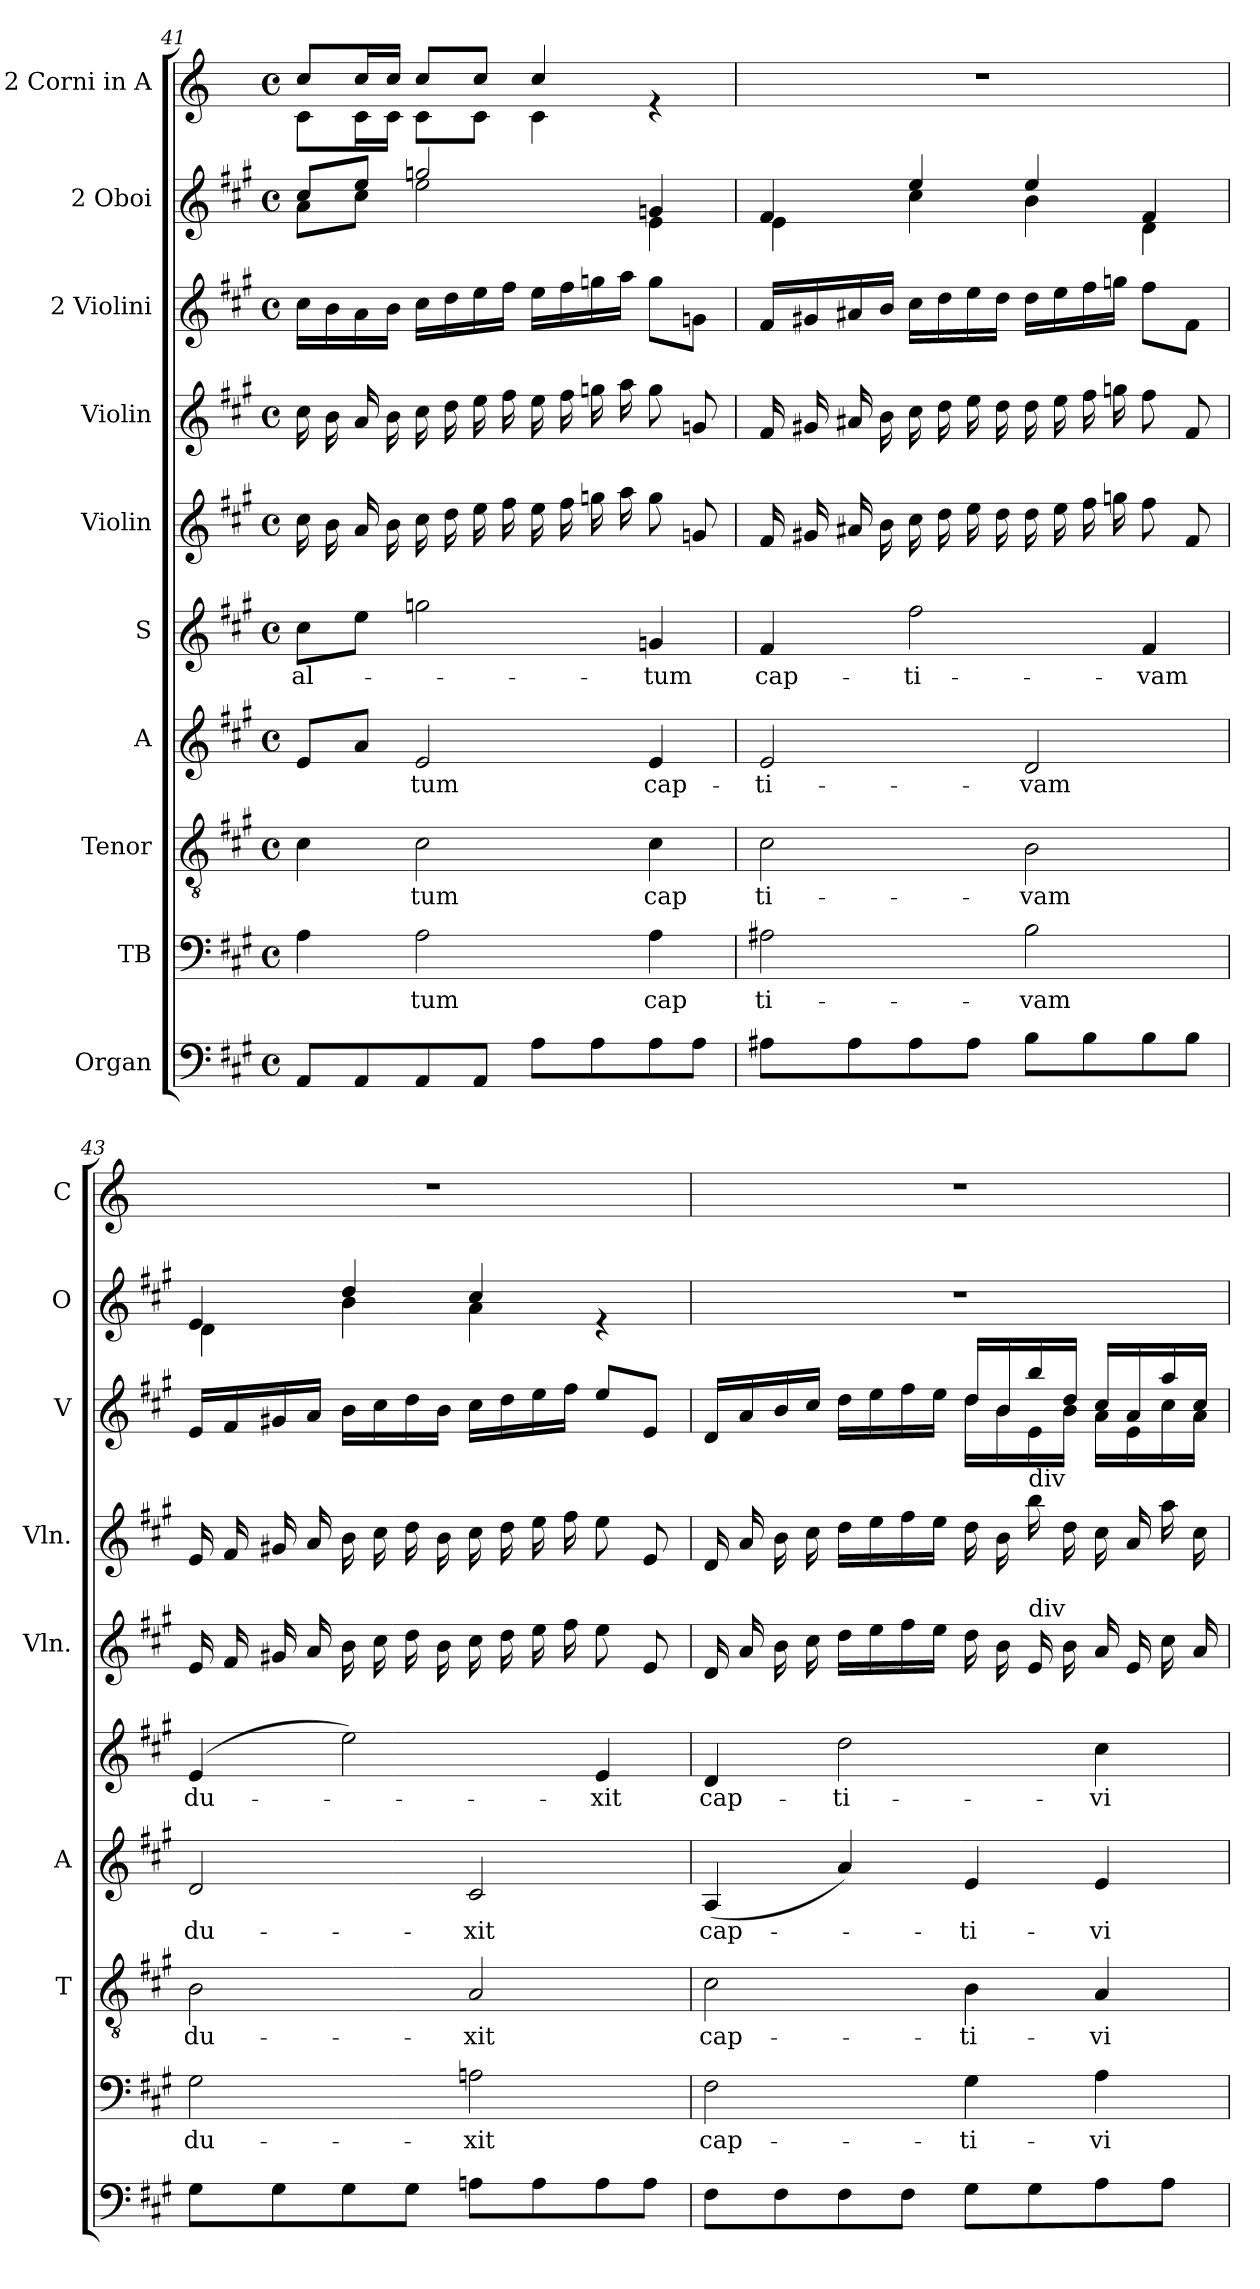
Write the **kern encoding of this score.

**kern	**kern	**text	**kern	**text	**kern	**text	**kern	**text	**kern	**kern	**kern	**kern	**kern
*part10	*part9	*part9	*part8	*part8	*part7	*part7	*part6	*part6	*part5	*part4	*part3	*part2	*part1
*staff10	*staff9	*staff9	*staff8	*staff8	*staff7	*staff7	*staff6	*staff6	*staff5	*staff4	*staff3	*staff2	*staff1
*I"Organ	*I"TB	*	*I"Tenor	*	*I"A	*	*I"S	*	*I"Violin	*I"Violin	*I"2 Violini	*I"2 Oboi	*I"2 Corni in A
*	*	*	*I'T	*	*I'A	*	*	*	*I'Vln.	*I'Vln.	*I'V	*I'O	*I'C
*clefF4	*clefF4	*	*clefGv2	*	*clefG2	*	*clefG2	*	*clefG2	*clefG2	*clefG2	*clefG2	*clefG2
*	*	*	*	*	*	*	*	*	*	*	*	*	*ITrd2c3
*k[f#c#g#]	*k[f#c#g#]	*	*k[f#c#g#]	*	*k[f#c#g#]	*	*k[f#c#g#]	*	*k[f#c#g#]	*k[f#c#g#]	*k[f#c#g#]	*k[f#c#g#]	*k[f#c#g#]
*M4/4	*M4/4	*	*M4/4	*	*M4/4	*	*M4/4	*	*M4/4	*M4/4	*M4/4	*M4/4	*M4/4
*met(c)	*met(c)	*	*met(c)	*	*met(c)	*	*met(c)	*	*met(c)	*met(c)	*met(c)	*met(c)	*met(c)
=41	=41	=41	=41	=41	=41	=41	=41	=41	=41	=41	=41	=41	=41
!	!	!	!	!	!	!	!	!LO:LY:b	!	!	!	!	!
*	*	*	*	*	*	*	*	*	*	*	*	*^	*^
8AA/L	4A\	.	4c#\	.	8e/L	.	8cc#\L	al-	16cc#\	16cc#\	16cc#\LL	8cc#/L	8a\L	8a/L	8A\L
.	.	.	.	.	.	.	.	.	16b\	16b\	16b\	.	.	.	.
8AA/	.	.	.	.	8a/J	.	8ee\J	.	16a/	16a/	16a\	8ee/J	8cc#\J	16a/L	16A\L
.	.	.	.	.	.	.	.	.	16b\	16b\	16b\JJ	.	.	16a/JJ	16A\JJ
!	!	!LO:LY:b	!	!LO:LY:b	!	!LO:LY:b	!	!	!	!	!	!	!	!	!
8AA/	2A\	-tum	2c#\	-tum	2e/	-tum	2ggn\	.	16cc#\	16cc#\	16cc#\LL	2ggn/	2ee\	8a/L	8A\L
.	.	.	.	.	.	.	.	.	16dd\	16dd\	16dd\	.	.	.	.
8AA/J	.	.	.	.	.	.	.	.	16ee\	16ee\	16ee\	.	.	8a/J	8A\J
.	.	.	.	.	.	.	.	.	16ff#\	16ff#\	16ff#\JJ	.	.	.	.
8A\L	.	.	.	.	.	.	.	.	16ee\	16ee\	16ee\LL	.	.	4a/	4A\
.	.	.	.	.	.	.	.	.	16ff#\	16ff#\	16ff#\	.	.	.	.
8A\	.	.	.	.	.	.	.	.	16ggn\	16ggn\	16ggn\	.	.	.	.
.	.	.	.	.	.	.	.	.	16aa\	16aa\	16aa\JJ	.	.	.	.
!	!	!LO:LY:b	!	!LO:LY:b	!	!LO:LY:b	!	!LO:LY:b	!	!	!	!	!	!	!
8A\	4A\	cap	4c#\	cap	4e/	cap-	4gn/	-tum	8gg\	8gg\	8gg\L	4gn/	4e\	4re	4ryy
8A\J	.	.	.	.	.	.	.	.	8gn/	8gn/	8gn\J	.	.	.	.
*	*	*	*	*	*	*	*	*	*	*	*	*	*	*v	*v
!!LO:LB:g=z
=42	=42	=42	=42	=42	=42	=42	=42	=42	=42	=42	=42	=42	=42	=42
!	!	!LO:LY:b	!	!LO:LY:b	!	!LO:LY:b	!	!LO:LY:b	!	!	!	!	!	!
8A#X\L	2A#X\	ti-	2c#\	ti-	2e/	-ti-	4f#/	cap-	16f#/	16f#/	16f#/LL	4f#/	4e\	1r
.	.	.	.	.	.	.	.	.	16g#X/	16g#X/	16g#X/	.	.	.
8A#\	.	.	.	.	.	.	.	.	16a#X/	16a#X/	16a#X/	.	.	.
.	.	.	.	.	.	.	.	.	16b\	16b\	16b/JJ	.	.	.
!	!	!	!	!	!	!	!	!LO:LY:b	!	!	!	!	!	!
8A#\	.	.	.	.	.	.	2ff#\	-ti-	16cc#\	16cc#\	16cc#\LL	4ee/	4cc#\	.
.	.	.	.	.	.	.	.	.	16dd\	16dd\	16dd\	.	.	.
8A#\J	.	.	.	.	.	.	.	.	16ee\	16ee\	16ee\	.	.	.
.	.	.	.	.	.	.	.	.	16dd\	16dd\	16dd\JJ	.	.	.
!	!	!LO:LY:b	!	!LO:LY:b	!	!LO:LY:b	!	!	!	!	!	!	!	!
8B\L	2B\	-vam	2B\	-vam	2d/	-vam	.	.	16dd\	16dd\	16dd\LL	4ee/	4b\	.
.	.	.	.	.	.	.	.	.	16ee\	16ee\	16ee\	.	.	.
8B\	.	.	.	.	.	.	.	.	16ff#\	16ff#\	16ff#\	.	.	.
.	.	.	.	.	.	.	.	.	16ggn\	16ggn\	16ggn\JJ	.	.	.
!	!	!	!	!	!	!	!	!LO:LY:b	!	!	!	!	!	!
8B\	.	.	.	.	.	.	4f#/	-vam	8ff#\	8ff#\	8ff#\L	4f#/	4d\	.
8B\J	.	.	.	.	.	.	.	.	8f#/	8f#/	8f#\J	.	.	.
=43	=43	=43	=43	=43	=43	=43	=43	=43	=43	=43	=43	=43	=43	=43
!	!	!LO:LY:b	!	!LO:LY:b	!	!LO:LY:b	!	!LO:LY:b	!	!	!	!	!	!
8G#\L	2G#\	du-	2B\	du-	2d/	du-	(4e/	du-	16e/	16e/	16e/LL	4e/	4d\	1r
.	.	.	.	.	.	.	.	.	16f#/	16f#/	16f#/	.	.	.
8G#\	.	.	.	.	.	.	.	.	16g#X/	16g#X/	16g#X/	.	.	.
.	.	.	.	.	.	.	.	.	16a/	16a/	16a/JJ	.	.	.
8G#\	.	.	.	.	.	.	2ee\)	.	16b\	16b\	16b\LL	4dd/	4b\	.
.	.	.	.	.	.	.	.	.	16cc#\	16cc#\	16cc#\	.	.	.
8G#\J	.	.	.	.	.	.	.	.	16dd\	16dd\	16dd\	.	.	.
.	.	.	.	.	.	.	.	.	16b\	16b\	16b\JJ	.	.	.
!	!	!LO:LY:b	!	!LO:LY:b	!	!LO:LY:b	!	!	!	!	!	!	!	!
8An\L	2An\	-xit	2A/	-xit	2c#/	-xit	.	.	16cc#\	16cc#\	16cc#\LL	4cc#/	4a\	.
.	.	.	.	.	.	.	.	.	16dd\	16dd\	16dd\	.	.	.
8A\	.	.	.	.	.	.	.	.	16ee\	16ee\	16ee\	.	.	.
.	.	.	.	.	.	.	.	.	16ff#\	16ff#\	16ff#\JJ	.	.	.
!	!	!	!	!	!	!	!	!LO:LY:b	!	!	!	!	!	!
8A\	.	.	.	.	.	.	4e/	-xit	8ee\	8ee\	8ee/L	4re	4ryy	.
8A\J	.	.	.	.	.	.	.	.	8e/	8e/	8e/J	.	.	.
*	*	*	*	*	*	*	*	*	*	*	*	*v	*v	*
=44	=44	=44	=44	=44	=44	=44	=44	=44	=44	=44	=44	=44	=44
!	!	!LO:LY:b	!	!LO:LY:b	!	!LO:LY:b	!	!LO:LY:b	!	!	!	!	!
*	*	*	*	*	*	*	*	*	*	*	*^	*	*
8F#\L	2F#\	cap-	2c#\	cap-	(4A/	cap-	4d/	cap-	16d/	16d/	16d/LL	2ryy	1r	1r
.	.	.	.	.	.	.	.	.	16a/	16a/	16a/	.	.	.
8F#\	.	.	.	.	.	.	.	.	16b\	16b\	16b/	.	.	.
.	.	.	.	.	.	.	.	.	16cc#\	16cc#\	16cc#/JJ	.	.	.
!	!	!	!	!	!	!	!	!LO:LY:b	!	!	!	!	!	!
8F#\	.	.	.	.	4a/)	.	2dd\	-ti-	16dd\LL	16dd\LL	16dd\LL	.	.	.
.	.	.	.	.	.	.	.	.	16ee\	16ee\	16ee\	.	.	.
8F#\J	.	.	.	.	.	.	.	.	16ff#\	16ff#\	16ff#\	.	.	.
.	.	.	.	.	.	.	.	.	16ee\JJ	16ee\JJ	16ee\JJ	.	.	.
!	!	!LO:LY:b	!	!LO:LY:b	!	!LO:LY:b	!	!	!	!	!	!	!	!
8G#\L	4G#\	-ti-	4B\	-ti-	4e/	-ti-	.	.	16dd\	16dd\	16dd/LL	16dd\LL	.	.
.	.	.	.	.	.	.	.	.	16b\	16b\	16b/	16b\	.	.
!	!	!	!	!	!	!	!	!	!	!LO:TX:a:t=div	!	!	!	!
!	!	!	!	!	!	!	!	!	!LO:TX:a:t=div	!	!	!	!	!
8G#\	.	.	.	.	.	.	.	.	16e/	16bb\	16bb/	16e\	.	.
.	.	.	.	.	.	.	.	.	16b\	16dd\	16dd/JJ	16b\JJ	.	.
!	!	!LO:LY:b	!	!LO:LY:b	!	!LO:LY:b	!	!LO:LY:b	!	!	!	!	!	!
8A\	4A\	-vi	4A/	-vi	4e/	-vi	4cc#\	-vi-	16a/	16cc#\	16cc#/LL	16a\LL	.	.
.	.	.	.	.	.	.	.	.	16e/	16a/	16a/	16e\	.	.
8A\J	.	.	.	.	.	.	.	.	16cc#\	16aa\	16aa/	16cc#\	.	.
.	.	.	.	.	.	.	.	.	16a/	16cc#\	16cc#/JJ	16a\JJ	.	.
*	*	*	*	*	*	*	*	*	*	*	*v	*v	*	*
=	=	=	=	=	=	=	=	=	=	=	=	=	=
*-	*-	*-	*-	*-	*-	*-	*-	*-	*-	*-	*-	*-	*-
